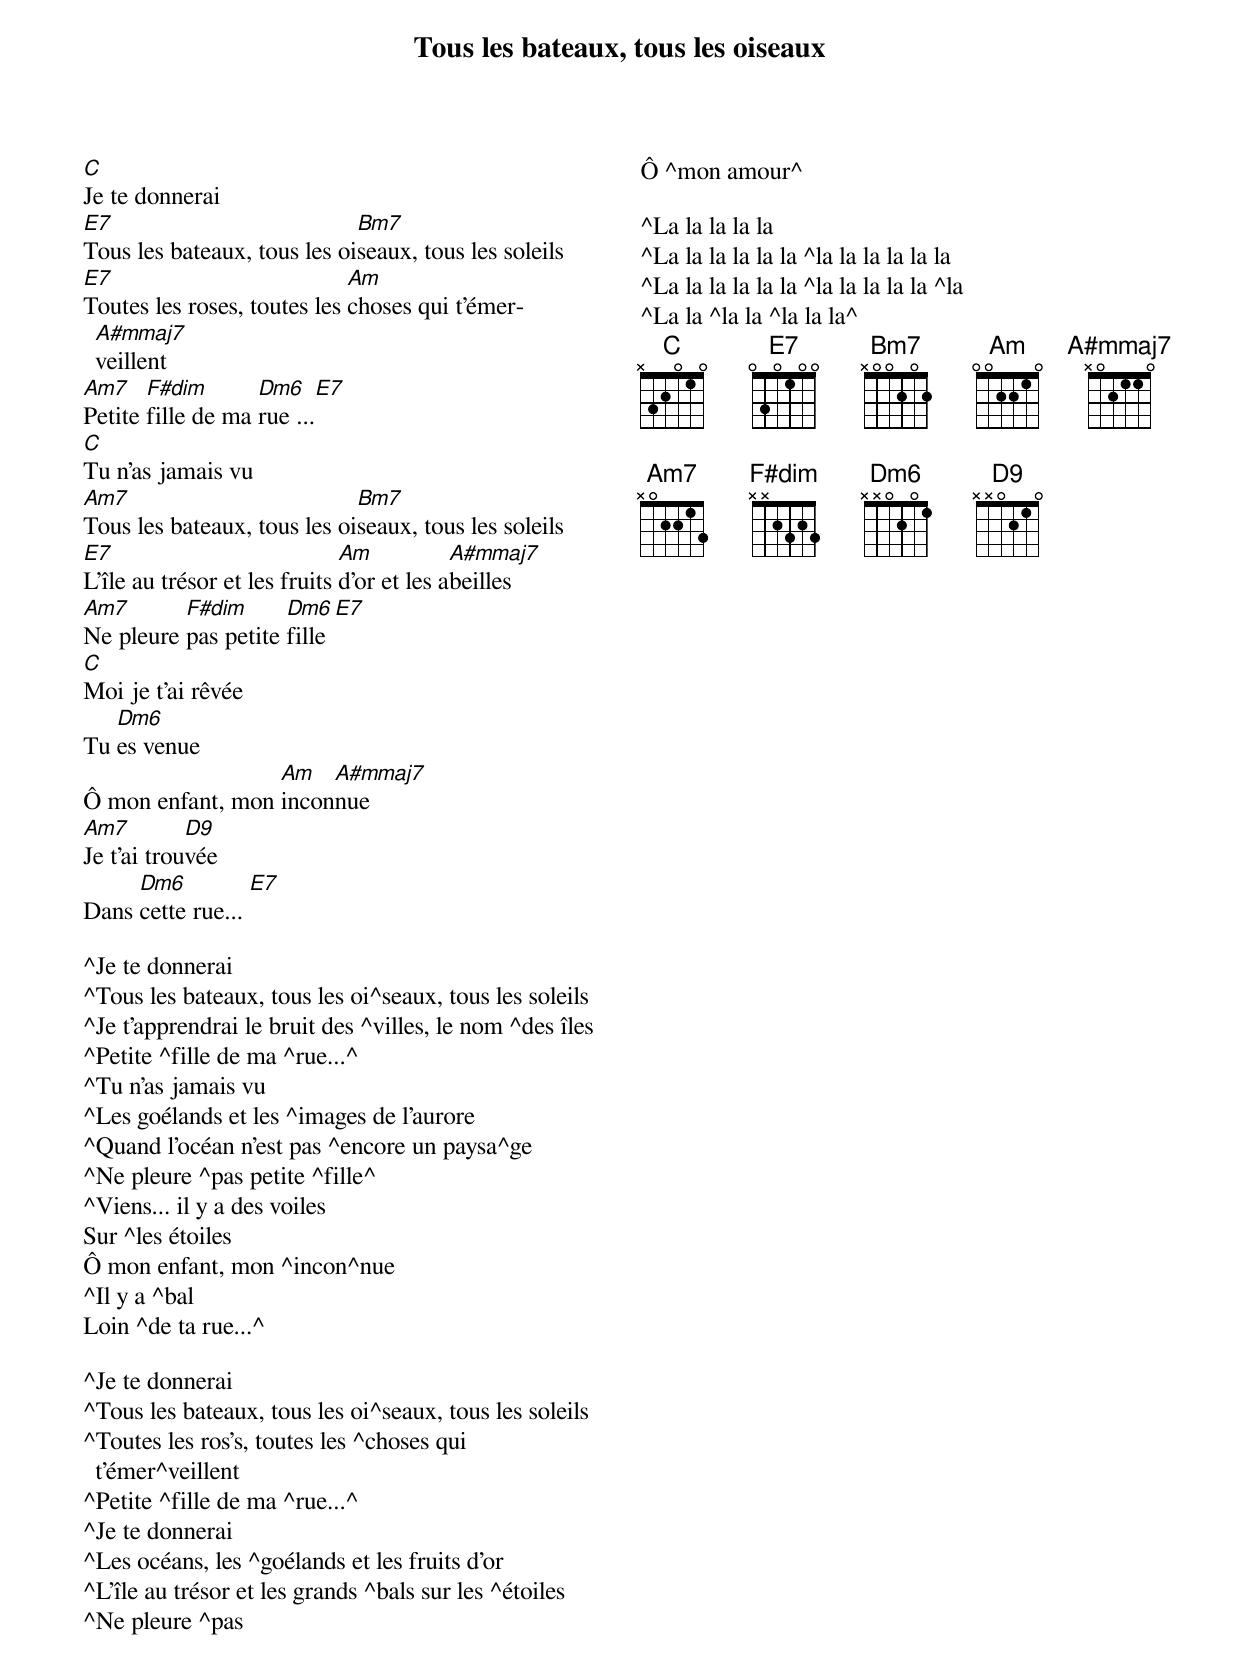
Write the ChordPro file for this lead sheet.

{title: Tous les bateaux, tous les oiseaux}
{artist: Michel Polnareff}
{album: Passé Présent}
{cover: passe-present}
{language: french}
{columns: 2}
{define: C frets X 3 2 0 1 0}
{define: Bm7 frets X 0 0 2 0 2}
{define: Am frets 0 0 2 2 1 0}
{define: A#mmaj7 base-fret 1 frets X 0 2 1 1 0}
{define: F#dim frets X X 2 3 2 3}
{define: Dm6 frets X X 0 2 0 1}
{define: E7 frets 0 3 0 1 0 0}
{define: D9 frets X X 0 2 1 0}

[C]Je te donnerai
[E7]Tous les bateaux, tous les oi[Bm7]seaux, tous les soleils
[E7]Toutes les roses, toutes les [Am]choses qui t'émer[A#mmaj7]veillent
[Am7]Petite [F#dim]fille de ma [Dm6]rue ...[E7]
[C]Tu n'as jamais vu
[Am7]Tous les bateaux, tous les oi[Bm7]seaux, tous les soleils
[E7]L'île au trésor et les fruits [Am]d'or et les a[A#mmaj7]beilles
[Am7]Ne pleure [F#dim]pas petite [Dm6]fille[E7]
[C]Moi je t'ai rêvée
Tu [Dm6]es venue
Ô mon enfant, mon [Am]incon[A#mmaj7]nue
[Am7]Je t'ai trou[D9]vée
Dans [Dm6]cette rue... [E7]

^Je te donnerai
^Tous les bateaux, tous les oi^seaux, tous les soleils
^Je t'apprendrai le bruit des ^villes, le nom ^des îles
^Petite ^fille de ma ^rue...^
^Tu n'as jamais vu
^Les goélands et les ^images de l'aurore
^Quand l'océan n'est pas ^encore un paysa^ge
^Ne pleure ^pas petite ^fille^
^Viens... il y a des voiles
Sur ^les étoiles
Ô mon enfant, mon ^incon^nue
^Il y a ^bal
Loin ^de ta rue...^

^Je te donnerai
^Tous les bateaux, tous les oi^seaux, tous les soleils
^Toutes les ros's, toutes les ^choses qui t'émer^veillent
^Petite ^fille de ma ^rue...^
^Je te donnerai
^Les océans, les ^goélands et les fruits d'or
^L'île au trésor et les grands ^bals sur les ^étoiles
^Ne pleure ^pas
Ô ^mon amour^

^La la la la la
^La la la la la la ^la la la la la la
^La la la la la la ^la la la la la ^la
^La la ^la la ^la la la^
